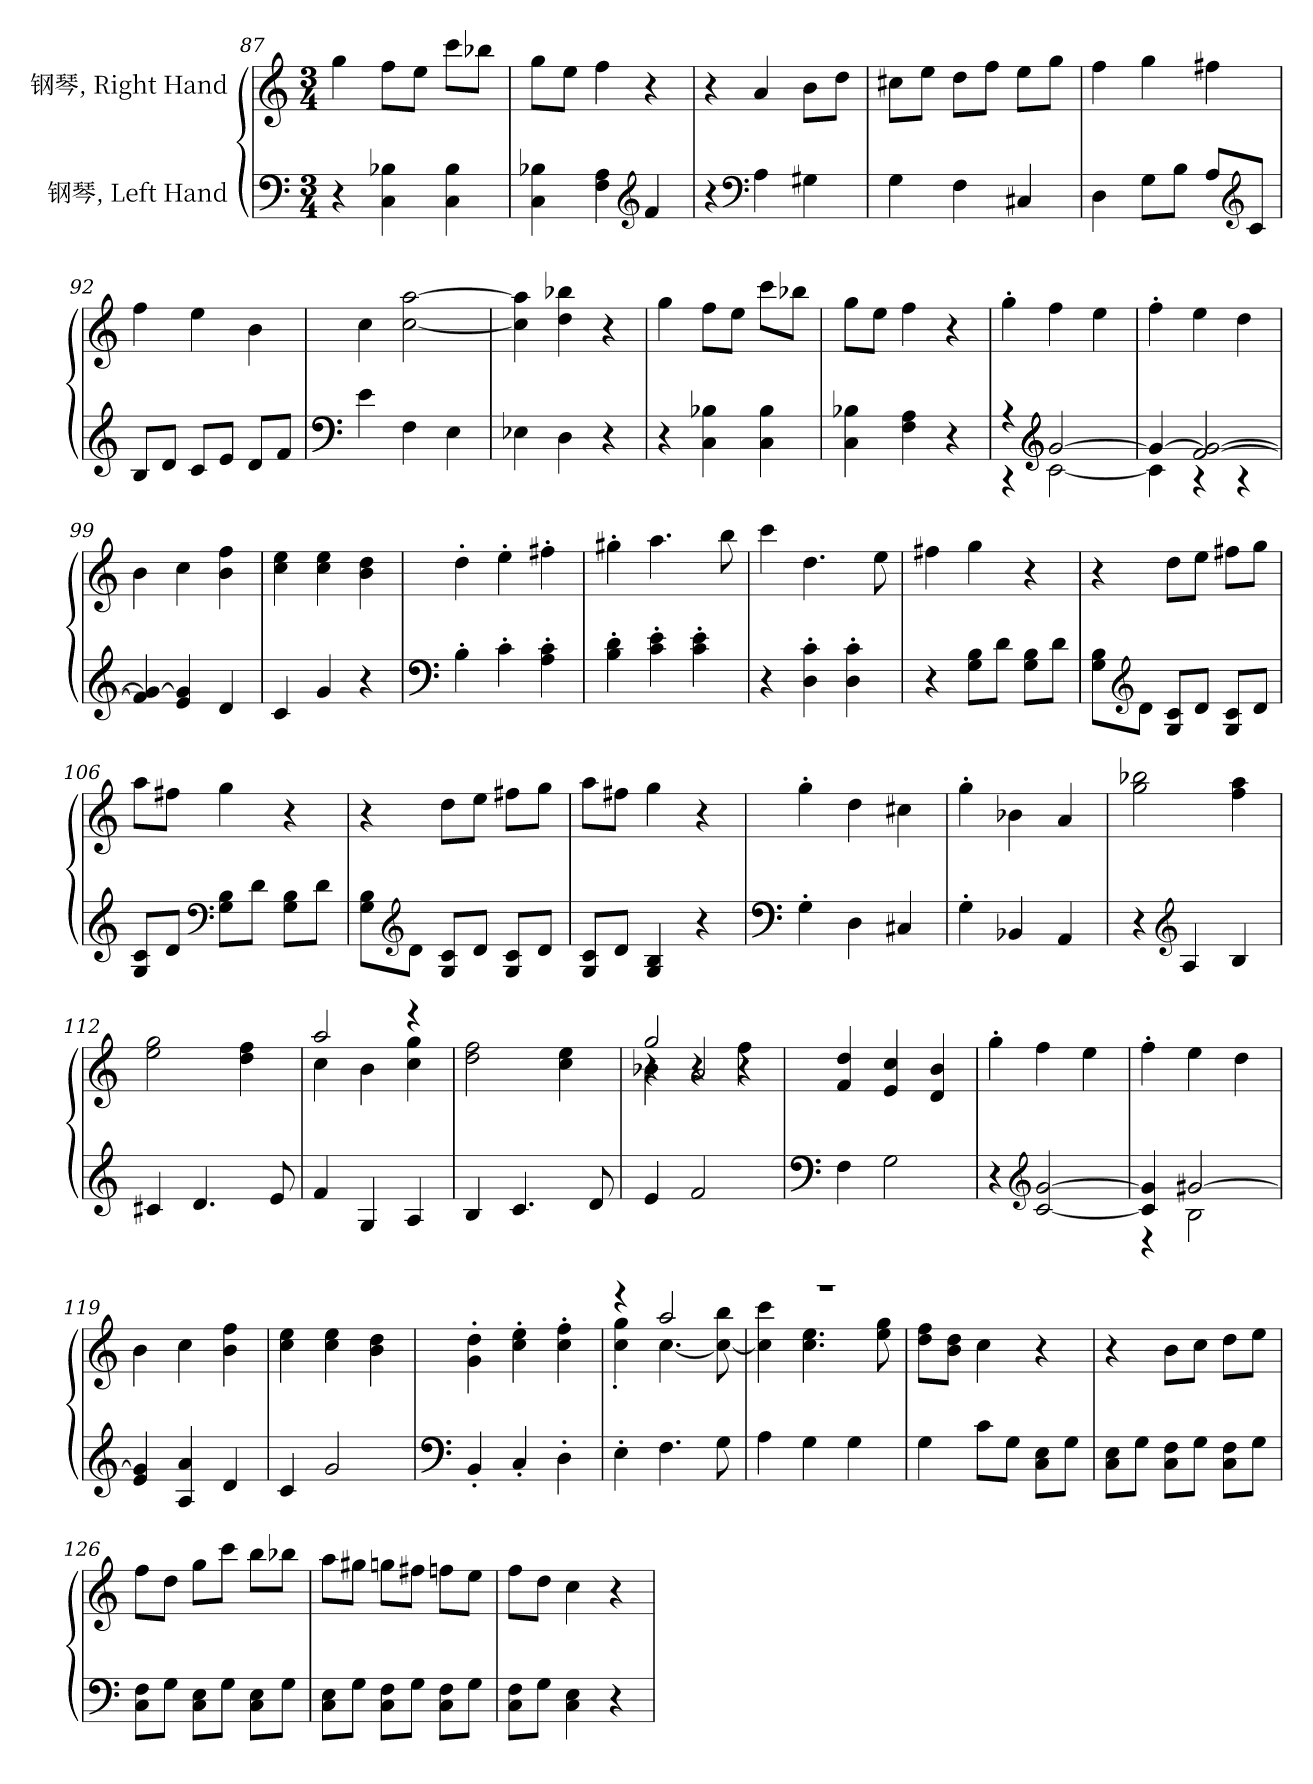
**kern	**kern
*part2	*part1
*staff2	*staff1
*I"钢琴, Left Hand	*I"钢琴, Right Hand
*clefF4	*clefG2
*k[]	*k[]
*M3/4	*M3/4
=87	=87
4r	4gg\
4C\ 4B-X\	8ff\L
.	8ee\J
4C\ 4B-\	8ccc\L
.	8bb-X\J
=88	=88
4C\ 4B-X\	8gg\L
.	8ee\J
4F\ 4A\	4ff\
*clefG2	*
4f/	4r
!!LO:LB:g=z
=89	=89
4r	4r
*clefF4	*
4A\	4a/
4G#X\	8b\L
.	8dd\J
=90	=90
4G\	8cc#X\L
.	8ee\J
4F\	8dd\L
.	8ff\J
4C#X/	8ee\L
.	8gg\J
=91	=91
4D\	4ff\
8G\L	4gg\
8B\J	.
8A/L	4ff#X\
*clefG2	*
8c/J	.
=92	=92
8B/L	4ff\
8d/J	.
8c/L	4ee\
8e/J	.
8d/L	4b\
8f/J	.
=93	=93
*clefF4	*
4e\	4cc\
4F\	[2cc\ [2aa\
4E\	.
=94	=94
4E-X\	4cc\] 4aa\]
4D\	4dd\ 4bb-X\
4r	4r
!!LO:LB:g=z
=95	=95
4r	4gg\
4C\ 4B-X\	8ff\L
.	8ee\J
4C\ 4B-\	8ccc\L
.	8bb-X\J
=96	=96
4C\ 4B-X\	8gg\L
.	8ee\J
4F\ 4A\	4ff\
4r	4r
=97	=97
*^	*
4r	4r	4gg'\
*clefG2	*	*
[2g/	[2c\	4ff\
.	.	4ee\
=98	=98	=98
4g/_	4c\]	4ff'\
[2f/ 2g/_	4r	4ee\
.	4r	4dd\
*v	*v	*
=99	=99
4f/] 4g/_	4b\
4e/ 4g/]	4cc\
4d/	4b\ 4ff\
=100	=100
4c/	4cc\ 4ee\
4g/	4cc\ 4ee\
4r	4b\ 4dd\
=101	=101
*clefF4	*
4B'\	4dd'\
4c'\	4ee'\
4A\' 4c\'	4ff#X'\
=102	=102
4B\' 4d\'	4gg#X'\
4c\' 4e\'	4.aa\
4c\' 4e\'	.
.	8bb\
!!LO:LB:g=z
=103	=103
4r	4ccc\
4D\' 4c\'	4.dd\
4D\' 4c\'	.
.	8ee\
=104	=104
4r	4ff#X\
8G\ 8B\L	4gg\
8d\J	.
8G\ 8B\L	4r
8d\J	.
=105	=105
8G\ 8B\L	4r
*clefG2	*
8d\J	.
8G/ 8c/L	8dd\L
8d/J	8ee\J
8G/ 8c/L	8ff#X\L
8d/J	8gg\J
=106	=106
8G/ 8c/L	8aa\L
8d/J	8ff#X\J
*clefF4	*
8G\ 8B\L	4gg\
8d\J	.
8G\ 8B\L	4r
8d\J	.
=107	=107
8G\ 8B\L	4r
*clefG2	*
8d\J	.
8G/ 8c/L	8dd\L
8d/J	8ee\J
8G/ 8c/L	8ff#X\L
8d/J	8gg\J
=108	=108
8G/ 8c/L	8aa\L
8d/J	8ff#X\J
4G/ 4B/	4gg\
4r	4r
!!LO:LB:g=z
=109	=109
*clefF4	*
4G'\	4gg'\
4D\	4dd\
4C#X/	4cc#X\
=110	=110
4G'\	4gg'\
4BB-X/	4b-X\
4AA/	4a/
=111	=111
4r	2gg\ 2bb-X\
*clefG2	*
4A/	.
4B/	4ff\ 4aa\
=112	=112
4c#X/	2ee\ 2gg\
4.d/	.
.	4dd\ 4ff\
8e/	.
=113	=113
*	*^
4f/	2aa/	4cc\
4G/	.	4b\
4A/	4r	4cc\ 4gg\
*	*v	*v
=114	=114
4B/	2dd\ 2ff\
4.c/	.
.	4cc\ 4ee\
8d/	.
=115	=115
*	*^
*	*	*^
4e/	2gg/	4b-X\	4r
2f/	.	4r	2a/
.	4r	4ff\	.
*	*v	*v	*v
=116	=116
*clefF4	*
4F\	4f/ 4dd/
2G\	4e/ 4cc/
.	4d/ 4b/
!!LO:LB:g=z
=117	=117
4r	4gg'\
*clefG2	*
[2c/ [2g/	4ff\
.	4ee\
=118	=118
*^	*
4c/] 4g/]	4r	4ff'\
[2g#X/	2B\	4ee\
.	.	4dd\
*v	*v	*
=119	=119
4e/ 4g#/]	4b\
4A/ 4a/	4cc\
4d/	4b\ 4ff\
=120	=120
4c/	4cc\ 4ee\
2g/	4cc\ 4ee\
.	4b\ 4dd\
=121	=121
*clefF4	*
4BB'/	4g\' 4dd\'
4C'/	4cc\' 4ee\'
4D'\	4cc\' 4ff\'
=122	=122
*	*^
4E'\	4r	4cc\' 4gg\'
4.F\	2aa/	[4.cc\
8G\	.	8cc\_ 8bb\
=123	=123	=123
4A\	2.r	4cc\] 4ccc\
4G\	.	4.cc\ 4.ee\
4G\	.	.
.	.	8ee\ 8gg\
*	*v	*v
=124	=124
4G\	8dd\ 8ff\L
.	8b\ 8dd\J
8c\L	4cc\
8G\J	.
8C\ 8E\L	4r
8G\J	.
!!LO:PB:g=z
=125	=125
8C\ 8E\L	4r
8G\J	.
8C\ 8F\L	8b\L
8G\J	8cc\J
8C\ 8F\L	8dd\L
8G\J	8ee\J
=126	=126
8C\ 8F\L	8ff\L
8G\J	8dd\J
8C\ 8E\L	8gg\L
8G\J	8ccc\J
8C\ 8E\L	8bb\L
8G\J	8bb-X\J
=127	=127
8C\ 8E\L	8aa\L
8G\J	8gg#X\J
8C\ 8F\L	8ggn\L
8G\J	8ff#X\J
8C\ 8F\L	8ffn\L
8G\J	8ee\J
=128	=128
8C\ 8F\L	8ff\L
8G\J	8dd\J
4C\ 4E\	4cc\
4r	4r
=	=
*-	*-
